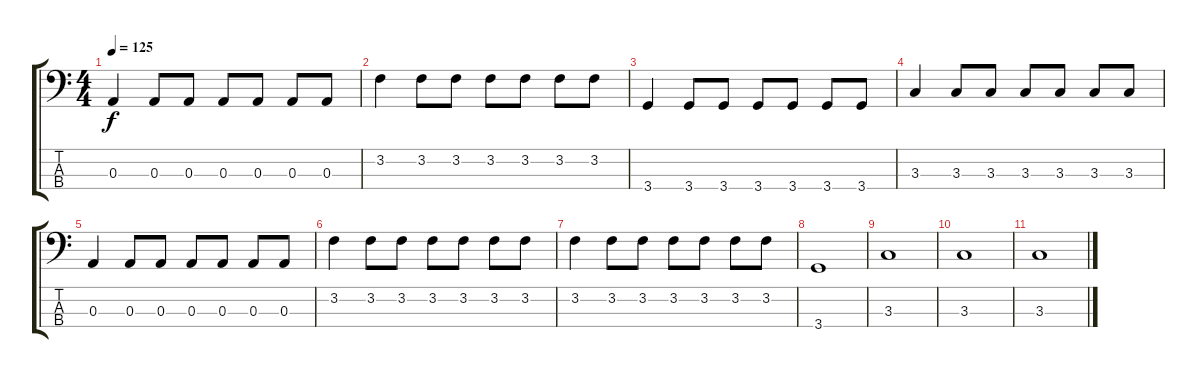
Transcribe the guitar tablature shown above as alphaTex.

\track "" {instrument electricbassfinger}
\staff {score tabs}
\tuning (G2 D2 A1 E1) {hide}
\ts (4 4)
\tempo 125
\clef f4
\ks c
0.3.4{dy f} 0.3.8 0.3.8 0.3.8 0.3.8 0.3.8 0.3.8 |
3.2.4 3.2.8 3.2.8 3.2.8 3.2.8 3.2.8 3.2.8 |
3.4.4 3.4.8 3.4.8 3.4.8 3.4.8 3.4.8 3.4.8 |
3.3.4 3.3.8 3.3.8 3.3.8 3.3.8 3.3.8 3.3.8 |
0.3.4 0.3.8 0.3.8 0.3.8 0.3.8 0.3.8 0.3.8 |
3.2.4 3.2.8 3.2.8 3.2.8 3.2.8 3.2.8 3.2.8 |
3.2.4 3.2.8 3.2.8 3.2.8 3.2.8 3.2.8 3.2.8 |
3.4.1 |
3.3.1 |
3.3.1 |
3.3.1
